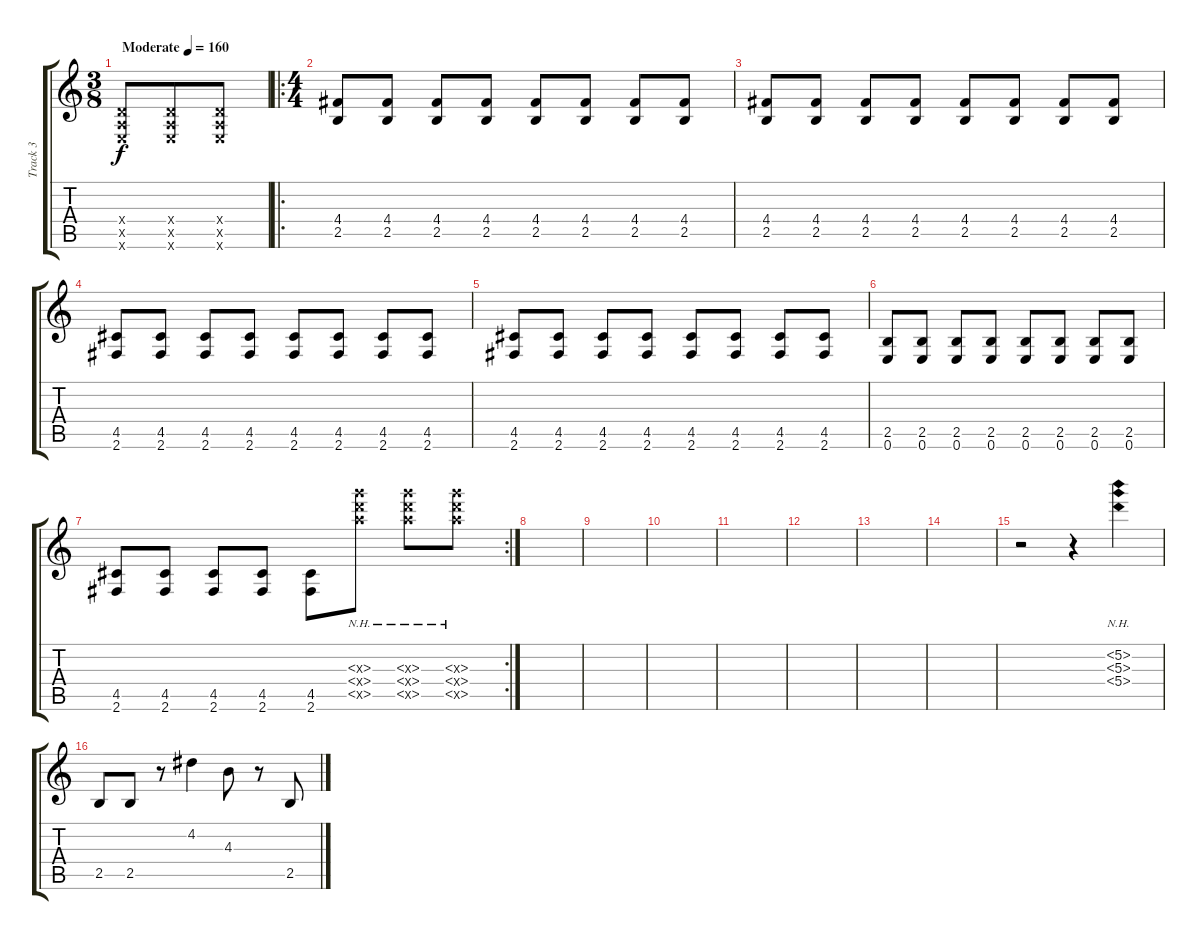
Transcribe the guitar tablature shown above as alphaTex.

\track ("Track 3" "Track 3") {instrument overdrivenguitar}
\staff {score tabs}
\tuning (E4 B3 G3 D3 A2 E2) {hide}
\ts (3 8)
\tempo (160 "Moderate")
\clef g2
\ks c
(0.4{x} 0.5{x} 0.6{x}).8{dy f instrument overdrivenguitar} (0.4{x} 0.5{x} 0.6{x}).8 (0.4{x} 0.5{x} 0.6{x}).8 |
\ro
\ts (4 4)
(4.4 2.5).8 (4.4 2.5).8 (4.4 2.5).8 (4.4 2.5).8 (4.4 2.5).8 (4.4 2.5).8 (4.4 2.5).8 (4.4 2.5).8 |
(4.4 2.5).8 (4.4 2.5).8 (4.4 2.5).8 (4.4 2.5).8 (4.4 2.5).8 (4.4 2.5).8 (4.4 2.5).8 (4.4 2.5).8 |
(4.5 2.6).8 (4.5 2.6).8 (4.5 2.6).8 (4.5 2.6).8 (4.5 2.6).8 (4.5 2.6).8 (4.5 2.6).8 (4.5 2.6).8 |
(4.5 2.6).8 (4.5 2.6).8 (4.5 2.6).8 (4.5 2.6).8 (4.5 2.6).8 (4.5 2.6).8 (4.5 2.6).8 (4.5 2.6).8 |
(2.5 0.6).8 (2.5 0.6).8 (2.5 0.6).8 (2.5 0.6).8 (2.5 0.6).8 (2.5 0.6).8 (2.5 0.6).8 (2.5 0.6).8 |
\rc 2
(4.5 2.6).8 (4.5 2.6).8 (4.5 2.6).8 (4.5 2.6).8 (4.5 2.6).8 (5.3{nh x} 5.4{nh x} 5.5{nh x}).8 (5.3{nh x} 5.4{nh x} 5.5{nh x}).8 (5.3{nh x} 5.4{nh x} 5.5{nh x}).8 |
|
|
|
|
|
|
|
r.2 r.4 (5.2{nh} 5.3{nh} 5.4{nh}).4 |
2.5.8 2.5.8 r.8 4.2.4 4.3.8 r.8 2.5.8
